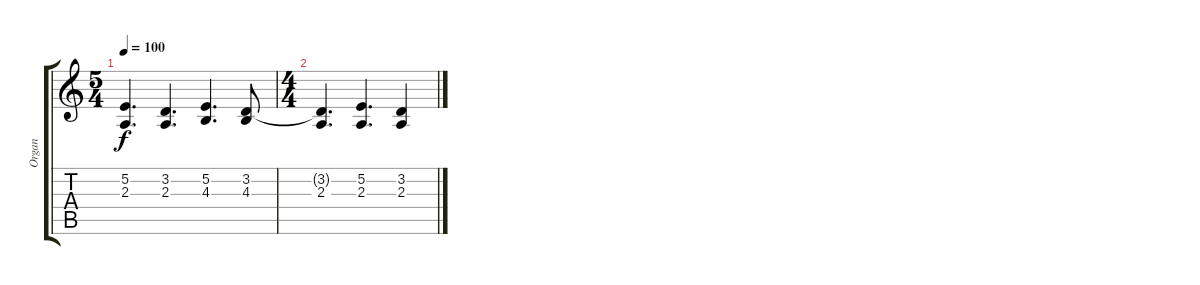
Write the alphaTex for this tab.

\track ("Organ" "Organ") {instrument drawbarorgan}
\staff {score tabs}
\tuning (E4 B3 G3 D3 A2 E2) {hide}
\ts (5 4)
\tempo 100
\clef g2
\ks c
(5.2 2.3).4{d dy f} (3.2 2.3).4{d} (5.2 4.3).4{d} (3.2 4.3).8 |
\ts (4 4)
(3.2{t} 2.3).4{d} (5.2 2.3).4{d} (3.2 2.3).4
